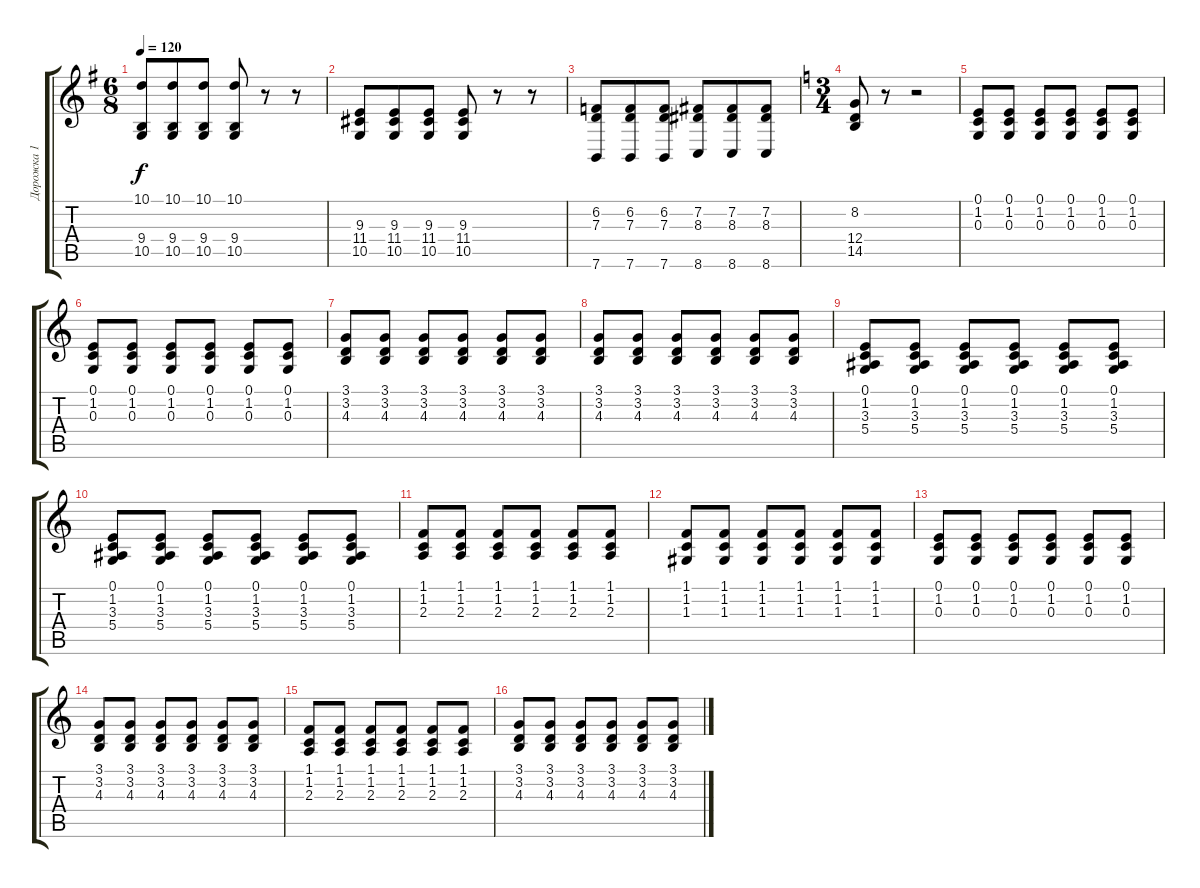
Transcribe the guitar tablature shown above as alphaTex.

\track ("Дорожка 1" "Дорожка 1") {instrument acousticgrandpiano}
\staff {score tabs}
\tuning (E4 B3 G3 D3 A2 E2) {hide}
\ts (6 8)
\tempo 120
\clef g2
\ks g
(10.1 9.4 10.5).8{dy f instrument acousticgrandpiano} (10.1 9.4 10.5).8 (10.1 9.4 10.5).8 (10.1 9.4 10.5).8 r.8 r.8 |
(9.3 11.4 10.5).8 (9.3 11.4 10.5).8 (9.3 11.4 10.5).8 (9.3 11.4 10.5).8 r.8 r.8 |
(6.2 7.3 7.6).8 (6.2 7.3 7.6).8 (6.2 7.3 7.6).8 (7.2 8.3 8.6).8 (7.2 8.3 8.6).8 (7.2 8.3 8.6).8 |
\ts (3 4)
\ks c
(8.2 12.4 14.5).8 r.8 r.2 |
(0.1 1.2 0.3).8 (0.1 1.2 0.3).8 (0.1 1.2 0.3).8 (0.1 1.2 0.3).8 (0.1 1.2 0.3).8 (0.1 1.2 0.3).8 |
(0.1 1.2 0.3).8 (0.1 1.2 0.3).8 (0.1 1.2 0.3).8 (0.1 1.2 0.3).8 (0.1 1.2 0.3).8 (0.1 1.2 0.3).8 |
(3.1 3.2 4.3).8 (3.1 3.2 4.3).8 (3.1 3.2 4.3).8 (3.1 3.2 4.3).8 (3.1 3.2 4.3).8 (3.1 3.2 4.3).8 |
(3.1 3.2 4.3).8 (3.1 3.2 4.3).8 (3.1 3.2 4.3).8 (3.1 3.2 4.3).8 (3.1 3.2 4.3).8 (3.1 3.2 4.3).8 |
(0.1 1.2 3.3 5.4).8 (0.1 1.2 3.3 5.4).8 (0.1 1.2 3.3 5.4).8 (0.1 1.2 3.3 5.4).8 (0.1 1.2 3.3 5.4).8 (0.1 1.2 3.3 5.4).8 |
(0.1 1.2 3.3 5.4).8 (0.1 1.2 3.3 5.4).8 (0.1 1.2 3.3 5.4).8 (0.1 1.2 3.3 5.4).8 (0.1 1.2 3.3 5.4).8 (0.1 1.2 3.3 5.4).8 |
(1.1 1.2 2.3).8 (1.1 1.2 2.3).8 (1.1 1.2 2.3).8 (1.1 1.2 2.3).8 (1.1 1.2 2.3).8 (1.1 1.2 2.3).8 |
(1.1 1.2 1.3).8 (1.1 1.2 1.3).8 (1.1 1.2 1.3).8 (1.1 1.2 1.3).8 (1.1 1.2 1.3).8 (1.1 1.2 1.3).8 |
(0.1 1.2 0.3).8 (0.1 1.2 0.3).8 (0.1 1.2 0.3).8 (0.1 1.2 0.3).8 (0.1 1.2 0.3).8 (0.1 1.2 0.3).8 |
(3.1 3.2 4.3).8 (3.1 3.2 4.3).8 (3.1 3.2 4.3).8 (3.1 3.2 4.3).8 (3.1 3.2 4.3).8 (3.1 3.2 4.3).8 |
(1.1 1.2 2.3).8 (1.1 1.2 2.3).8 (1.1 1.2 2.3).8 (1.1 1.2 2.3).8 (1.1 1.2 2.3).8 (1.1 1.2 2.3).8 |
(3.1 3.2 4.3).8 (3.1 3.2 4.3).8 (3.1 3.2 4.3).8 (3.1 3.2 4.3).8 (3.1 3.2 4.3).8 (3.1 3.2 4.3).8
